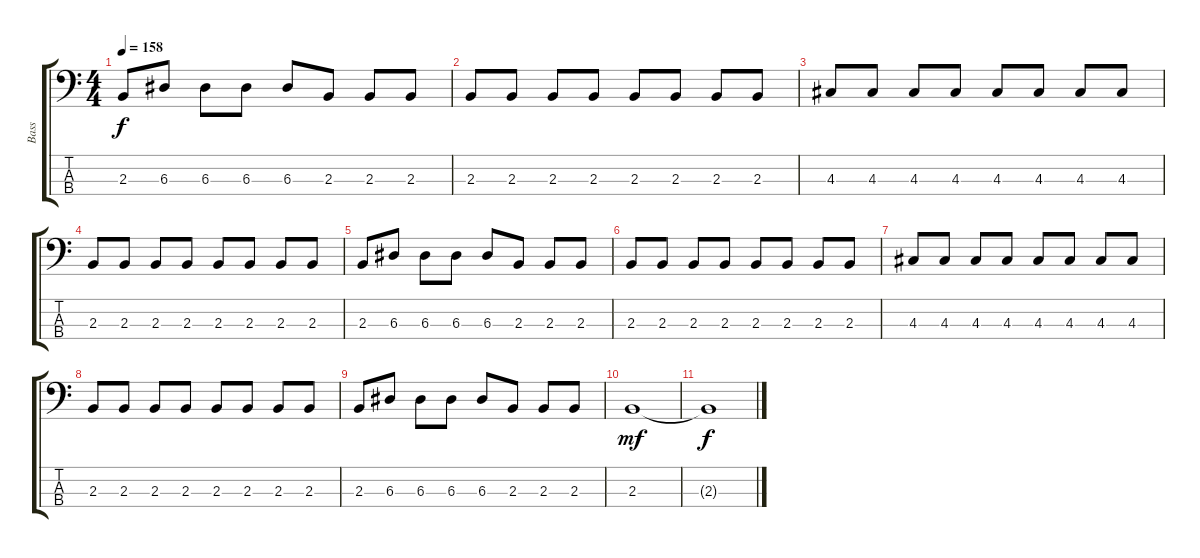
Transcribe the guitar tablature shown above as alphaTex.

\track ("Bass" "Bass") {instrument electricbasspick}
\staff {score tabs}
\tuning (G2 D2 A1 E1) {hide}
\ts (4 4)
\tempo 158
\clef f4
\ks c
2.3.8{dy f} 6.3.8 6.3.8 6.3.8 6.3.8 2.3.8 2.3.8 2.3.8 |
2.3.8 2.3.8 2.3.8 2.3.8 2.3.8 2.3.8 2.3.8 2.3.8 |
4.3.8 4.3.8 4.3.8 4.3.8 4.3.8 4.3.8 4.3.8 4.3.8 |
2.3.8 2.3.8 2.3.8 2.3.8 2.3.8 2.3.8 2.3.8 2.3.8 |
2.3.8 6.3.8 6.3.8 6.3.8 6.3.8 2.3.8 2.3.8 2.3.8 |
2.3.8 2.3.8 2.3.8 2.3.8 2.3.8 2.3.8 2.3.8 2.3.8 |
4.3.8 4.3.8 4.3.8 4.3.8 4.3.8 4.3.8 4.3.8 4.3.8 |
2.3.8 2.3.8 2.3.8 2.3.8 2.3.8 2.3.8 2.3.8 2.3.8 |
2.3.8 6.3.8 6.3.8 6.3.8 6.3.8 2.3.8 2.3.8 2.3.8 |
2.3.1{dy mf} |
2.3{t}.1{dy f}
